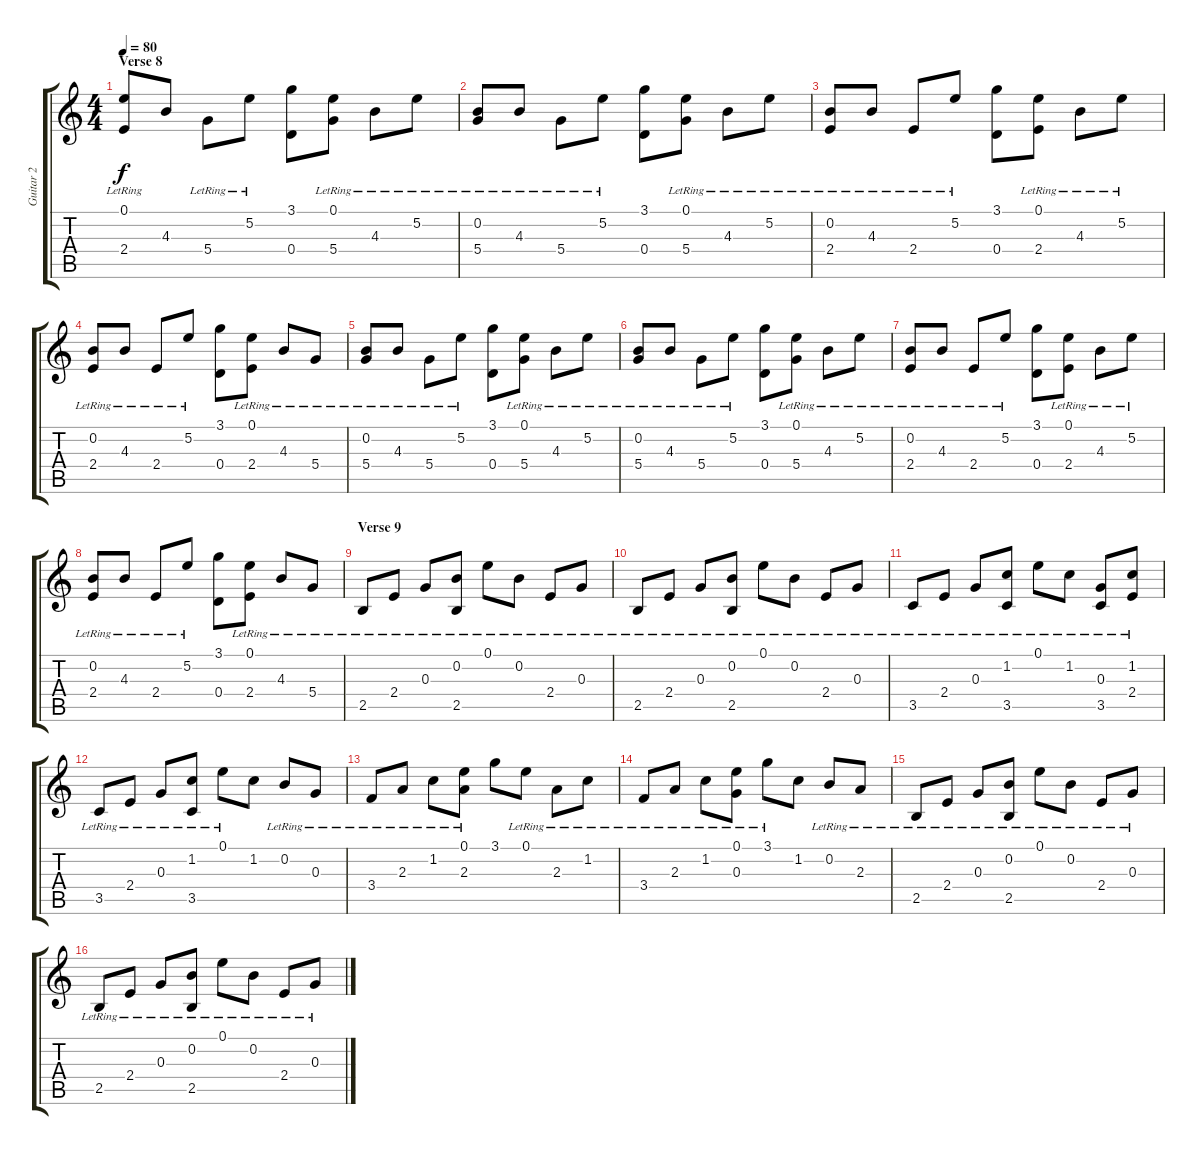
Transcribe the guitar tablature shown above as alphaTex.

\track ("Guitar 2" "Guitar 2") {instrument acousticguitarsteel}
\staff {score tabs}
\tuning (E4 B3 G3 D3 A2 E2) {hide}
\ts (4 4)
\section ("" "Verse 8")
\tempo 80
\clef g2
\ks c
(0.1{lr} 2.4{lr}).8{dy f} 4.3.8 5.4{lr}.8 5.2{lr}.8 (3.1 0.4).8 (0.1{lr} 5.4{lr}).8 4.3{lr}.8 5.2{lr}.8 |
(0.2{lr} 5.4{lr}).8 4.3{lr}.8 5.4{lr}.8 5.2{lr}.8 (3.1 0.4).8 (0.1{lr} 5.4{lr}).8 4.3{lr}.8 5.2{lr}.8 |
(0.2{lr} 2.4{lr}).8 4.3{lr}.8 2.4{lr}.8 5.2{lr}.8 (3.1 0.4).8 (0.1{lr} 2.4{lr}).8 4.3{lr}.8 5.2{lr}.8 |
(0.2{lr} 2.4{lr}).8 4.3{lr}.8 2.4{lr}.8 5.2{lr}.8 (3.1 0.4).8 (0.1{lr} 2.4{lr}).8 4.3{lr}.8 5.4{lr}.8 |
(0.2{lr} 5.4{lr}).8 4.3{lr}.8 5.4{lr}.8 5.2{lr}.8 (3.1 0.4).8 (0.1{lr} 5.4{lr}).8 4.3{lr}.8 5.2{lr}.8 |
(0.2{lr} 5.4{lr}).8 4.3{lr}.8 5.4{lr}.8 5.2{lr}.8 (3.1 0.4).8 (0.1{lr} 5.4{lr}).8 4.3{lr}.8 5.2{lr}.8 |
(0.2{lr} 2.4{lr}).8 4.3{lr}.8 2.4{lr}.8 5.2{lr}.8 (3.1 0.4).8 (0.1{lr} 2.4{lr}).8 4.3{lr}.8 5.2{lr}.8 |
(0.2{lr} 2.4{lr}).8 4.3{lr}.8 2.4{lr}.8 5.2{lr}.8 (3.1 0.4).8 (0.1{lr} 2.4{lr}).8 4.3{lr}.8 5.4{lr}.8 |
\section ("" "Verse 9")
2.5{lr}.8 2.4{lr}.8 0.3{lr}.8 (0.2{lr} 2.5{lr}).8 0.1{lr}.8 0.2{lr}.8 2.4{lr}.8 0.3{lr}.8 |
2.5{lr}.8 2.4{lr}.8 0.3{lr}.8 (0.2{lr} 2.5{lr}).8 0.1{lr}.8 0.2{lr}.8 2.4{lr}.8 0.3{lr}.8 |
3.5{lr}.8 2.4{lr}.8 0.3{lr}.8 (1.2{lr} 3.5{lr}).8 0.1{lr}.8 1.2{lr}.8 (0.3{lr} 3.5{lr}).8 (1.2{lr} 2.4{lr}).8 |
3.5{lr}.8 2.4{lr}.8 0.3{lr}.8 (1.2{lr} 3.5{lr}).8 0.1{lr}.8 1.2.8 0.2{lr}.8 0.3{lr}.8 |
3.4{lr}.8 2.3{lr}.8 1.2{lr}.8 (0.1 2.3{lr}).8 3.1.8 0.1{lr}.8 2.3{lr}.8 1.2{lr}.8 |
3.4{lr}.8 2.3{lr}.8 1.2{lr}.8 (0.1 0.3{lr}).8 3.1{lr}.8 1.2.8 0.2{lr}.8 2.3{lr}.8 |
2.5{lr}.8 2.4{lr}.8 0.3{lr}.8 (0.2{lr} 2.5{lr}).8 0.1{lr}.8 0.2{lr}.8 2.4{lr}.8 0.3{lr}.8 |
2.5{lr}.8 2.4{lr}.8 0.3{lr}.8 (0.2{lr} 2.5{lr}).8 0.1{lr}.8 0.2{lr}.8 2.4{lr}.8 0.3{lr}.8
